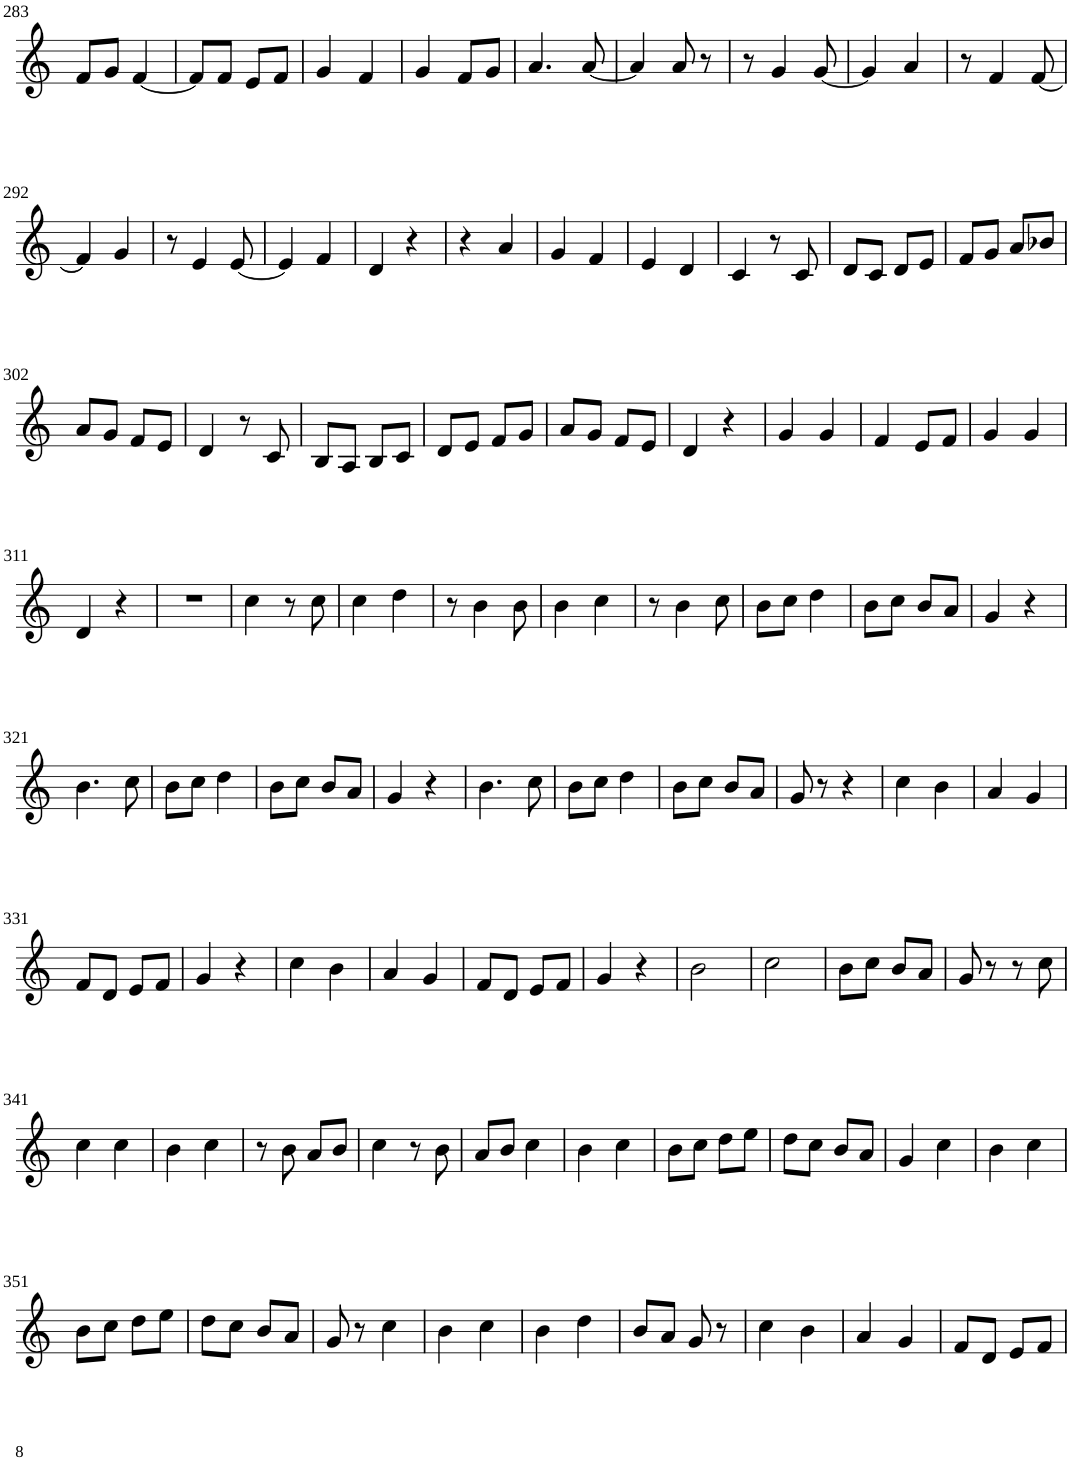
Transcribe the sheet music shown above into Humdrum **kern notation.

**kern
*part1
*staff1
*I"Violin
!!LO:PB:g=z
*clefG2
*k[]
*M2/4
=283
8f/L
8g/J
[4f/
=284
8f/L]
8f/J
8e/L
8f/J
=285
4g/
4f/
=286
4g/
8f/L
8g/J
=287
4.a/
[8a/
=288
4a/]
8a/
8r
=289
8r
4g/
[8g/
=290
4g/]
4a/
=291
8r
4f/
[8f/
!!LO:LB:g=z
=292
4f/]
4g/
=293
8r
4e/
[8e/
=294
4e/]
4f/
=295
4d/
4r
=296
4r
4a/
=297
4g/
4f/
=298
4e/
4d/
=299
4c/
8r
8c/
=300
8d/L
8c/J
8d/L
8e/J
=301
8f/L
8g/J
8a/L
8b-X/J
!!LO:LB:g=z
=302
8a/L
8g/J
8f/L
8e/J
=303
4d/
8r
8c/
=304
8B/L
8A/J
8B/L
8c/J
=305
8d/L
8e/J
8f/L
8g/J
=306
8a/L
8g/J
8f/L
8e/J
=307
4d/
4r
=308
4g/
4g/
=309
4f/
8e/L
8f/J
=310
4g/
4g/
!!LO:LB:g=z
=311
4d/
4r
=312
2r
=313
4cc\
8r
8cc\
=314
4cc\
4dd\
=315
8r
4b\
8b\
=316
4b\
4cc\
=317
8r
4b\
8cc\
=318
8b\L
8cc\J
4dd\
=319
8b\L
8cc\J
8b/L
8a/J
=320
4g/
4r
!!LO:LB:g=z
=321
4.b\
8cc\
=322
8b\L
8cc\J
4dd\
=323
8b\L
8cc\J
8b/L
8a/J
=324
4g/
4r
=325
4.b\
8cc\
=326
8b\L
8cc\J
4dd\
=327
8b\L
8cc\J
8b/L
8a/J
=328
8g/
8r
4r
=329
4cc\
4b\
=330
4a/
4g/
!!LO:LB:g=z
=331
8f/L
8d/J
8e/L
8f/J
=332
4g/
4r
=333
4cc\
4b\
=334
4a/
4g/
=335
8f/L
8d/J
8e/L
8f/J
=336
4g/
4r
=337
2b\
=338
2cc\
=339
8b\L
8cc\J
8b/L
8a/J
=340
8g/
8r
8r
8cc\
!!LO:LB:g=z
=341
4cc\
4cc\
=342
4b\
4cc\
=343
8r
8b\
8a/L
8b/J
=344
4cc\
8r
8b\
=345
8a/L
8b/J
4cc\
=346
4b\
4cc\
=347
8b\L
8cc\J
8dd\L
8ee\J
=348
8dd\L
8cc\J
8b/L
8a/J
=349
4g/
4cc\
=350
4b\
4cc\
!!LO:LB:g=z
=351
8b\L
8cc\J
8dd\L
8ee\J
=352
8dd\L
8cc\J
8b/L
8a/J
=353
8g/
8r
4cc\
=354
4b\
4cc\
=355
4b\
4dd\
=356
8b/L
8a/J
8g/
8r
=357
4cc\
4b\
=358
4a/
4g/
=359
8f/L
8d/J
8e/L
8f/J
=
*-
